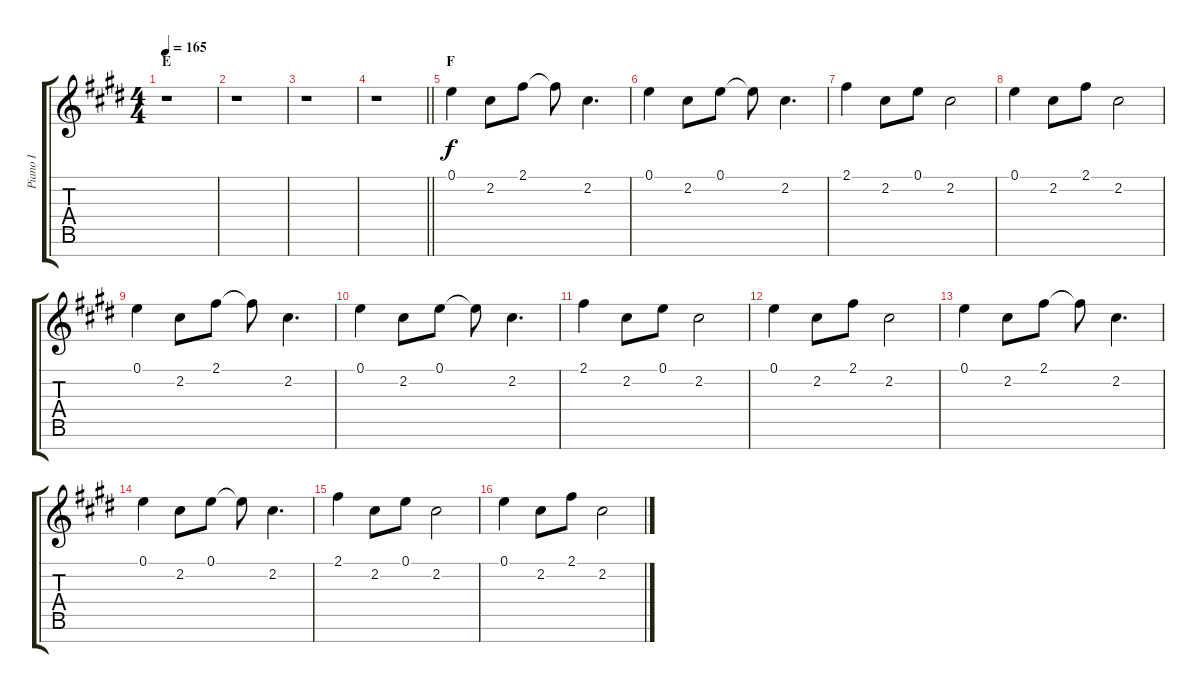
\track ("Piano I" "Piano I") {instrument acousticgrandpiano}
\staff {score tabs}
\tuning (E5 B4 G4 D4 A3 E3 B2) {hide}
\ts (4 4)
\section ("" "E")
\tempo 165
\clef g2
\ks e
r.1{dy f} |
r.1 |
r.1 |
\barLineRight lightlight
r.1 |
\section ("" "F")
0.1.4 2.2.8 2.1.8 2.1{t}.8 2.2.4{d} |
0.1.4 2.2.8 0.1.8 0.1{t}.8 2.2.4{d} |
2.1.4 2.2.8 0.1.8 2.2.2 |
0.1.4 2.2.8 2.1.8 2.2.2 |
0.1.4 2.2.8 2.1.8 2.1{t}.8 2.2.4{d} |
0.1.4 2.2.8 0.1.8 0.1{t}.8 2.2.4{d} |
2.1.4 2.2.8 0.1.8 2.2.2 |
0.1.4 2.2.8 2.1.8 2.2.2 |
0.1.4 2.2.8 2.1.8 2.1{t}.8 2.2.4{d} |
0.1.4 2.2.8 0.1.8 0.1{t}.8 2.2.4{d} |
2.1.4 2.2.8 0.1.8 2.2.2 |
0.1.4 2.2.8 2.1.8 2.2.2
